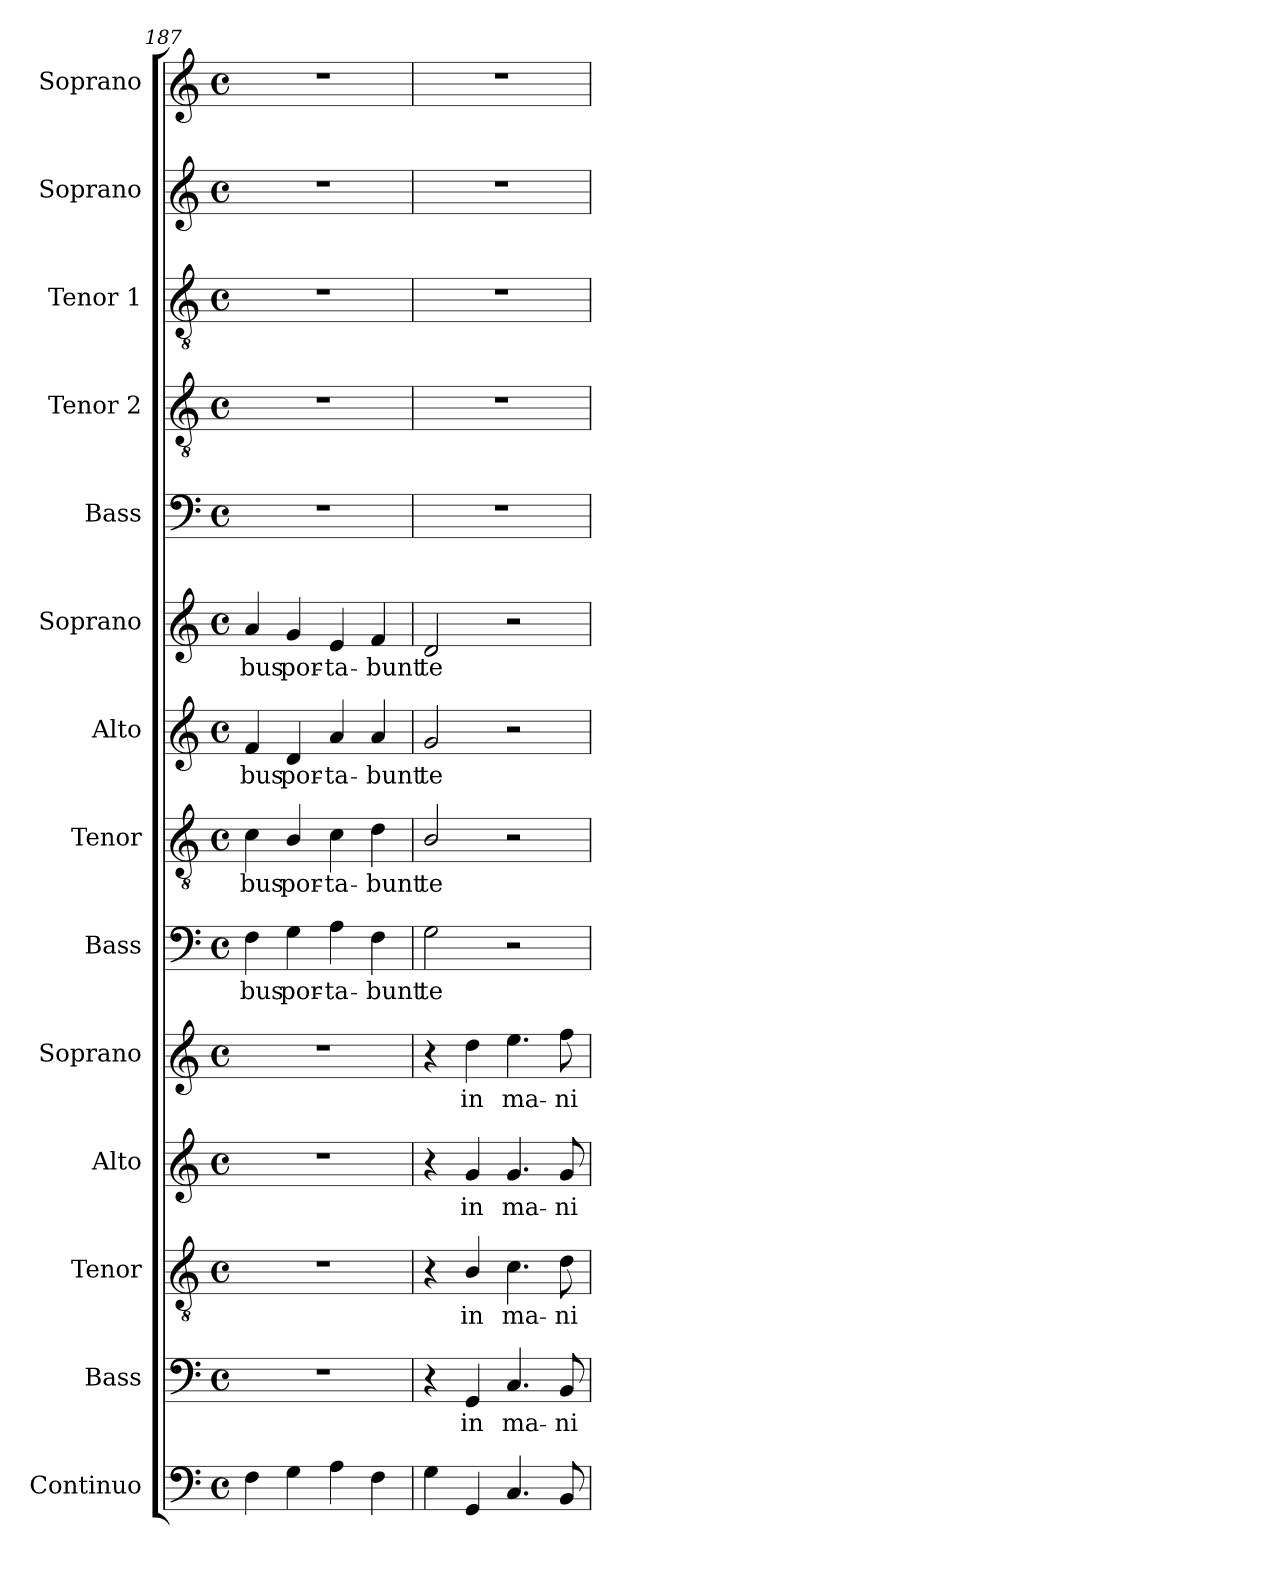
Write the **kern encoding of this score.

**kern	**kern	**text	**kern	**text	**kern	**text	**kern	**text	**kern	**text	**kern	**text	**kern	**text	**kern	**text	**kern	**kern	**kern	**kern	**kern
*part14	*part13	*part13	*part12	*part12	*part11	*part11	*part10	*part10	*part9	*part9	*part8	*part8	*part7	*part7	*part6	*part6	*part5	*part4	*part3	*part2	*part1
*staff14	*staff13	*staff13	*staff12	*staff12	*staff11	*staff11	*staff10	*staff10	*staff9	*staff9	*staff8	*staff8	*staff7	*staff7	*staff6	*staff6	*staff5	*staff4	*staff3	*staff2	*staff1
*I"Continuo	*I"Bass	*	*I"Tenor	*	*I"Alto	*	*I"Soprano	*	*I"Bass	*	*I"Tenor	*	*I"Alto	*	*I"Soprano	*	*I"Bass	*I"Tenor 2	*I"Tenor 1	*I"Soprano	*I"Soprano
*I'Cont.	*I'B.	*	*I'T.	*	*I'A.	*	*I'S.	*	*I'B.	*	*I'T.	*	*I'A.	*	*I'S.	*	*I'B.	*I'T2.	*I'T1.	*I'S.	*I'S.
!!LO:PB:g=z
*clefF4	*clefF4	*	*clefGv2	*	*clefG2	*	*clefG2	*	*clefF4	*	*clefGv2	*	*clefG2	*	*clefG2	*	*clefF4	*clefGv2	*clefGv2	*clefG2	*clefG2
*	*	*	*ITrd7c12	*	*	*	*	*	*	*	*ITrd7c12	*	*	*	*	*	*	*ITrd7c12	*ITrd7c12	*	*
*k[]	*k[]	*	*k[]	*	*k[]	*	*k[]	*	*k[]	*	*k[]	*	*k[]	*	*k[]	*	*k[]	*k[]	*k[]	*k[]	*k[]
*C:	*C:	*	*C:	*	*C:	*	*C:	*	*C:	*	*C:	*	*C:	*	*C:	*	*C:	*C:	*C:	*C:	*C:
*M4/4	*M4/4	*	*M4/4	*	*M4/4	*	*M4/4	*	*M4/4	*	*M4/4	*	*M4/4	*	*M4/4	*	*M4/4	*M4/4	*M4/4	*M4/4	*M4/4
*met(c)	*met(c)	*	*met(c)	*	*met(c)	*	*met(c)	*	*met(c)	*	*met(c)	*	*met(c)	*	*met(c)	*	*met(c)	*met(c)	*met(c)	*met(c)	*met(c)
=187	=187	=187	=187	=187	=187	=187	=187	=187	=187	=187	=187	=187	=187	=187	=187	=187	=187	=187	=187	=187	=187
!	!	!	!	!	!	!	!	!	!	!LO:LY:b:color=#000000	!	!	!	!	!	!	!	!	!	!	!
!	!	!	!	!	!	!	!	!	!	!	!	!LO:LY:b:color=#000000	!	!	!	!	!	!	!	!	!
!	!	!	!	!	!	!	!	!	!	!	!	!	!	!LO:LY:b:color=#000000	!	!	!	!	!	!	!
!	!	!	!	!	!	!	!	!	!	!	!	!	!	!	!	!LO:LY:b:color=#000000	!	!	!	!	!
4Fi\	1r	.	1r	.	1r	.	1r	.	4Fi\	-bus	4Ci\	-bus	4fi/	-bus	4ai/	-bus	1r	1r	1r	1r	1r
!	!	!	!	!	!	!	!	!	!	!LO:LY:b:color=#000000	!	!	!	!	!	!	!	!	!	!	!
!	!	!	!	!	!	!	!	!	!	!	!	!LO:LY:b:color=#000000	!	!	!	!	!	!	!	!	!
!	!	!	!	!	!	!	!	!	!	!	!	!	!	!LO:LY:b:color=#000000	!	!	!	!	!	!	!
!	!	!	!	!	!	!	!	!	!	!	!	!	!	!	!	!LO:LY:b:color=#000000	!	!	!	!	!
4Gi\	.	.	.	.	.	.	.	.	4Gi\	por-	4BBi/	por-	4di/	por-	4gi/	por-	.	.	.	.	.
!	!	!	!	!	!	!	!	!	!	!LO:LY:b:color=#000000	!	!	!	!	!	!	!	!	!	!	!
!	!	!	!	!	!	!	!	!	!	!	!	!LO:LY:b:color=#000000	!	!	!	!	!	!	!	!	!
!	!	!	!	!	!	!	!	!	!	!	!	!	!	!LO:LY:b:color=#000000	!	!	!	!	!	!	!
!	!	!	!	!	!	!	!	!	!	!	!	!	!	!	!	!LO:LY:b:color=#000000	!	!	!	!	!
4Ai\	.	.	.	.	.	.	.	.	4Ai\	-ta-	4Ci\	-ta-	4ai/	-ta-	4ei/	-ta-	.	.	.	.	.
!	!	!	!	!	!	!	!	!	!	!LO:LY:b:color=#000000	!	!	!	!	!	!	!	!	!	!	!
!	!	!	!	!	!	!	!	!	!	!	!	!LO:LY:b:color=#000000	!	!	!	!	!	!	!	!	!
!	!	!	!	!	!	!	!	!	!	!	!	!	!	!LO:LY:b:color=#000000	!	!	!	!	!	!	!
!	!	!	!	!	!	!	!	!	!	!	!	!	!	!	!	!LO:LY:b:color=#000000	!	!	!	!	!
4Fi\	.	.	.	.	.	.	.	.	4Fi\	-bunt	4Di\	-bunt	4ai/	-bunt	4fi/	-bunt	.	.	.	.	.
=188	=188	=188	=188	=188	=188	=188	=188	=188	=188	=188	=188	=188	=188	=188	=188	=188	=188	=188	=188	=188	=188
!	!	!	!	!	!	!	!	!	!	!LO:LY:b:color=#000000	!	!	!	!	!	!	!	!	!	!	!
!	!	!	!	!	!	!	!	!	!	!	!	!LO:LY:b:color=#000000	!	!	!	!	!	!	!	!	!
!	!	!	!	!	!	!	!	!	!	!	!	!	!	!LO:LY:b:color=#000000	!	!	!	!	!	!	!
!	!	!	!	!	!	!	!	!	!	!	!	!	!	!	!	!LO:LY:b:color=#000000	!	!	!	!	!
4Gi\	4r	.	4r	.	4r	.	4r	.	2Gi\	te	2BBi/	te	2gi/	te	2di/	te	1r	1r	1r	1r	1r
!	!	!LO:LY:b:color=#000000	!	!	!	!	!	!	!	!	!	!	!	!	!	!	!	!	!	!	!
!	!	!	!	!LO:LY:b:color=#000000	!	!	!	!	!	!	!	!	!	!	!	!	!	!	!	!	!
!	!	!	!	!	!	!LO:LY:b:color=#000000	!	!	!	!	!	!	!	!	!	!	!	!	!	!	!
!	!	!	!	!	!	!	!	!LO:LY:b:color=#000000	!	!	!	!	!	!	!	!	!	!	!	!	!
4GGi/	4GGi/	in	4BBi/	in	4gi/	in	4ddi\	in	.	.	.	.	.	.	.	.	.	.	.	.	.
!	!	!LO:LY:b:color=#000000	!	!	!	!	!	!	!	!	!	!	!	!	!	!	!	!	!	!	!
!	!	!	!	!LO:LY:b:color=#000000	!	!	!	!	!	!	!	!	!	!	!	!	!	!	!	!	!
!	!	!	!	!	!	!LO:LY:b:color=#000000	!	!	!	!	!	!	!	!	!	!	!	!	!	!	!
!	!	!	!	!	!	!	!	!LO:LY:b:color=#000000	!	!	!	!	!	!	!	!	!	!	!	!	!
4.Ci/	4.Ci/	ma-	4.Ci\	ma-	4.gi/	ma-	4.eei\	ma-	2r	.	2r	.	2r	.	2r	.	.	.	.	.	.
!	!	!LO:LY:b:color=#000000	!	!	!	!	!	!	!	!	!	!	!	!	!	!	!	!	!	!	!
!	!	!	!	!LO:LY:b:color=#000000	!	!	!	!	!	!	!	!	!	!	!	!	!	!	!	!	!
!	!	!	!	!	!	!LO:LY:b:color=#000000	!	!	!	!	!	!	!	!	!	!	!	!	!	!	!
!	!	!	!	!	!	!	!	!LO:LY:b:color=#000000	!	!	!	!	!	!	!	!	!	!	!	!	!
8BBi/	8BBi/	-ni-	8Di\	-ni-	8gi/	-ni-	8ffi\	-ni-	.	.	.	.	.	.	.	.	.	.	.	.	.
=	=	=	=	=	=	=	=	=	=	=	=	=	=	=	=	=	=	=	=	=	=
*-	*-	*-	*-	*-	*-	*-	*-	*-	*-	*-	*-	*-	*-	*-	*-	*-	*-	*-	*-	*-	*-
